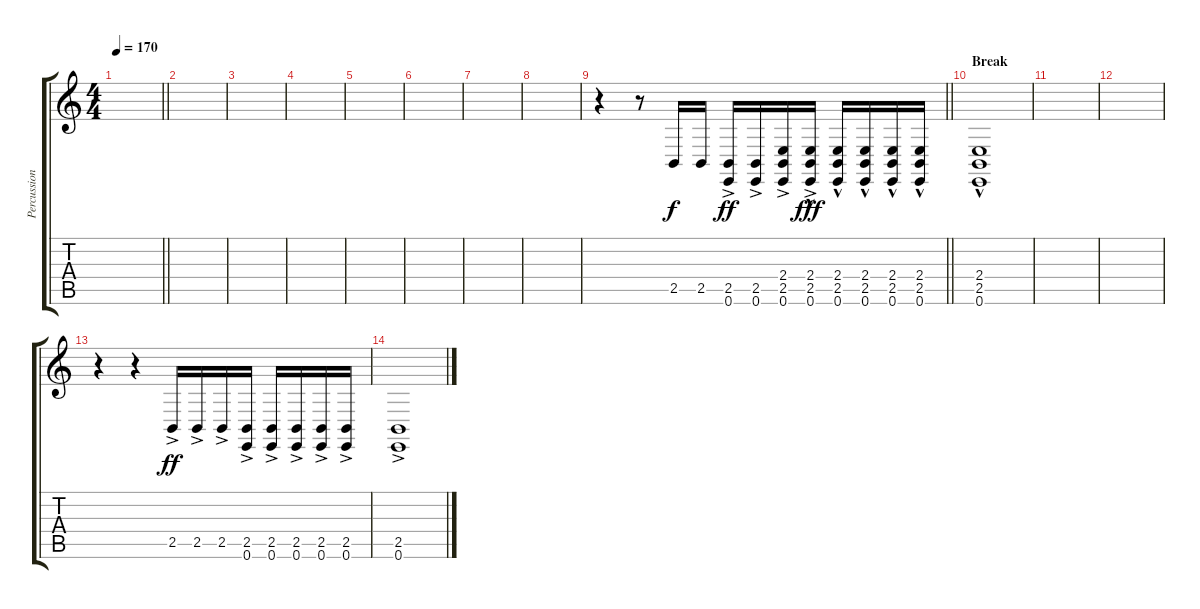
\track ("Percussions" "Percussion") {instrument taikodrum}
\staff {score tabs}
\tuning (E4 B3 G3 D3 A2 E2) {hide}
\ts (4 4)
\tempo 170
\clef g2
\barLineRight lightlight
\ks c
|
\section ("" "")
|
|
|
|
|
|
|
\barLineRight lightlight
r.4 r.8 2.5.16 2.5.16 (2.5{ac} 0.6).16{dy ff} (2.5{ac} 0.6).16 (2.4{ac} 2.5{ac} 0.6{ac}).16 (2.4{ac} 2.5{ac} 0.6{hac}).16{dy fff} (2.4{hac} 2.5{hac} 0.6{hac}).16 (2.4{hac} 2.5{hac} 0.6{hac}).16 (2.4{hac} 2.5{hac} 0.6{hac}).16 (2.4{hac} 2.5{hac} 0.6{hac}).16 |
\section ("" "Break")
(2.4{hac} 2.5{hac} 0.6{hac}).1 |
|
|
r.4 r.4 2.5{ac}.16{dy ff} 2.5{ac}.16 2.5{ac}.16 (2.5{ac} 0.6{ac}).16 (2.5{ac} 0.6{ac}).16 (2.5{ac} 0.6{ac}).16 (2.5{ac} 0.6{ac}).16 (2.5{ac} 0.6{ac}).16 |
(2.5{ac} 0.6{ac}).1
